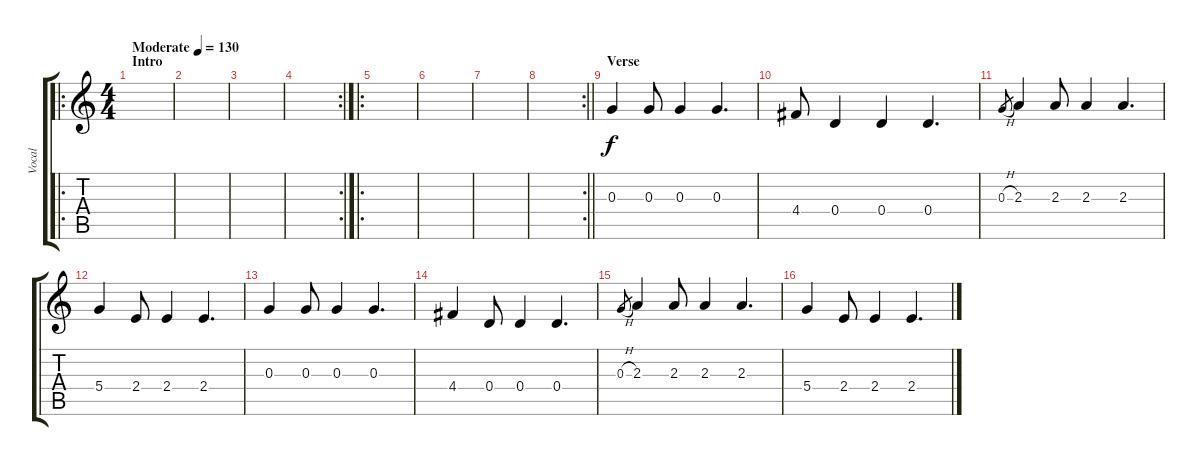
\track ("Vocal" "Vocal") {instrument electricguitarjazz}
\staff {score tabs}
\tuning (E4 B3 G3 D3 A2 E2) {hide}
\ro
\ts (4 4)
\section ("" "Intro")
\tempo (130 "Moderate")
\clef g2
\ks c
|
|
|
\rc 2
|
\ro
|
|
|
\rc 2
\barLineRight lightlight
|
\section ("" "Verse")
0.3.4 0.3.8 0.3.4 0.3.4{d} |
4.4.8 0.4.4 0.4.4 0.4.4{d} |
0.3{h}.8{gr} 2.3.4 2.3.8 2.3.4 2.3.4{d} |
5.4.4 2.4.8 2.4.4 2.4.4{d} |
0.3.4 0.3.8 0.3.4 0.3.4{d} |
4.4.4 0.4.8 0.4.4 0.4.4{d} |
0.3{h}.8{gr} 2.3.4 2.3.8 2.3.4 2.3.4{d} |
5.4.4 2.4.8 2.4.4 2.4.4{d}
